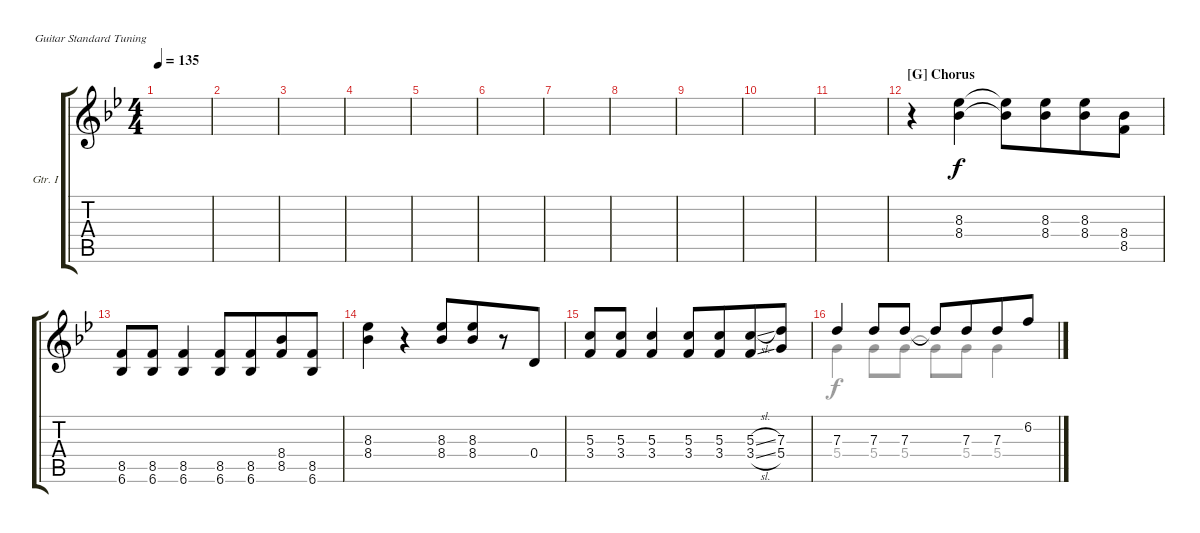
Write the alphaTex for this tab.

\defaultSystemsLayout 4
\bracketExtendMode groupsimilarinstruments
\firstSystemTrackNameOrientation horizontal
\otherSystemsTrackNameOrientation horizontal
\track ("Guitar I" "Gtr. I") {instrument electricguitarclean}
\staff {score tabs}
\tuning (E4 B3 G3 D3 A2 E2)
\voice
\ts (4 4)
\tempo 135
\clef g2
\scale
0.333333
\ks bb
|
\scale
0.333333 |
\scale
0.333333 |
\scale
0.333333 |
\scale
0.333333 |
\scale
0.333333 |
\scale
0.333333 |
\scale
0.333333 |
\scale
0.333333 |
\scale
0.333333 |
\scale
0.333333 |
\section ("G" "Chorus")
\scale
0.333333 r.4 (8.3 8.4).4 (8.3{t} 8.4{t}).8 (8.4 8.3).8{beam merge} (8.4 8.3).8 (8.5 8.4).8 |
\scale
0.333333 (8.5 6.6).8 (8.5 6.6).8 (8.5 6.6).4 (8.5 6.6).8 (8.5 6.6).8{beam merge} (8.5 8.4).8 (8.5 6.6).8 |
\scale
0.333333 (8.4 8.3).4 r.4 (8.3 8.4).8{beam merge} (8.3 8.4).8{beam merge} r.8{beam merge} 0.4.8 |
\scale
0.333333 (3.4 5.3).8 (3.4 5.3).8 (3.4 5.3).4 (3.4 5.3).8 (3.4 5.3).8{beam merge} (3.4{sl} 5.3{sl}).8 (5.4 7.3).8 |
\scale
0.333333 7.3.4 7.3.8 7.3.8 7.3{t}.8 7.3.8{beam merge} 7.3.8 6.2.8
\voice
\clef g2
\ottava regular
\simile none
\scale
0.333333
\ks bb
|
\scale
0.333333 |
\scale
0.333333 |
\scale
0.333333 |
\scale
0.333333 |
\scale
0.333333 |
\scale
0.333333 |
\scale
0.333333 |
\scale
0.333333 |
\scale
0.333333 |
\scale
0.333333 |
\scale
0.333333 |
\scale
0.333333 |
\scale
0.333333 |
\scale
0.333333 |
\scale
0.333333 5.4.4 5.4.8 5.4.8 5.4{t}.8 5.4.8 5.4.4
